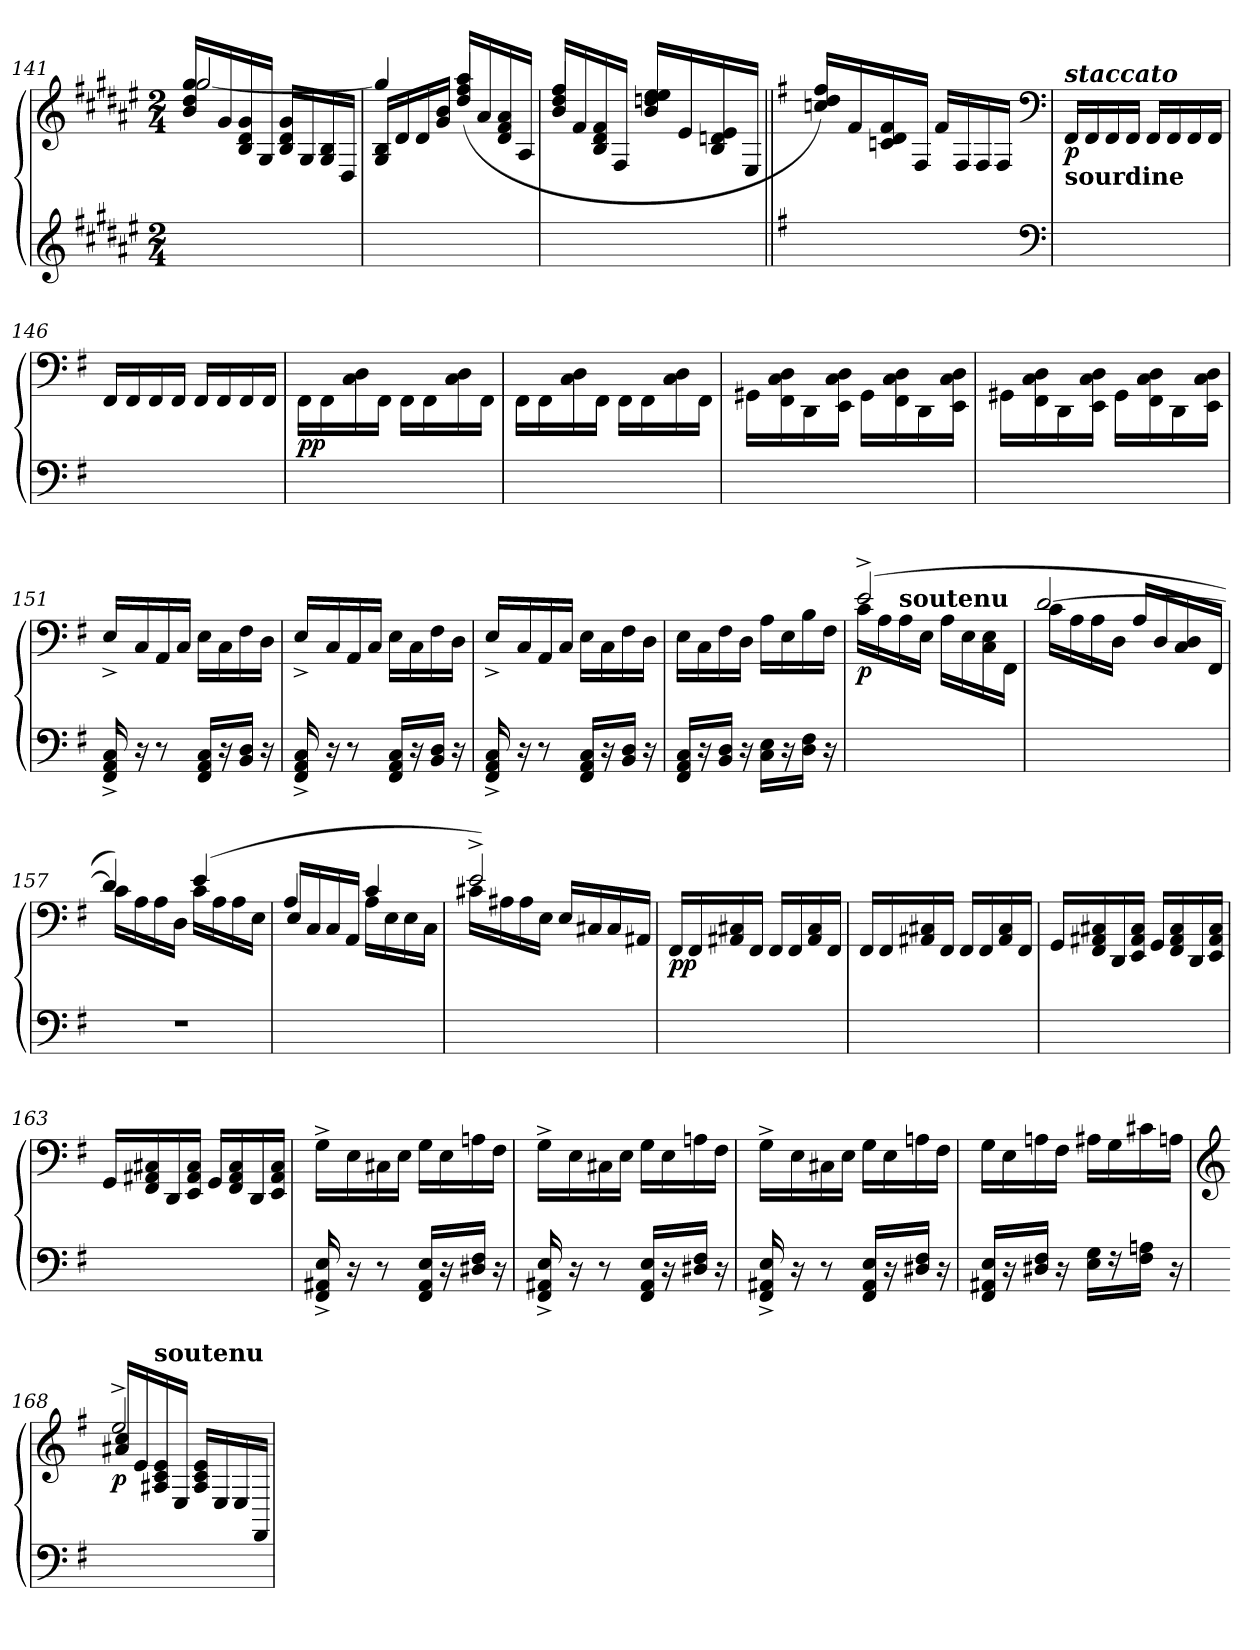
**kern	**kern	**dynam
*part1	*part1	*part1
*staff2	*staff1	*staff1/2
*clefG2	*clefG2	*
*k[f#c#g#d#a#e#]	*k[f#c#g#d#a#e#]	*
*d#:	*d#:	*
*M2/4	*M2/4	*
=141	=141	=141
*	*^	*
2ryy	16b\ 16dd#\ 16gg#\LL	[2gg#/	.
.	16g#\	.	.
.	16B/ 16d#/ 16g#/	.	.
.	16G#/JJ	.	.
.	16B\ 16d#\ 16g#\LL	.	.
.	16G#\	.	.
.	16G#/ 16B/	.	.
.	16D#/JJ	.	.
=142	=142	=142	=142
2ryy	16G#\ 16B\LL	(>4gg#/]	.
.	16d#\	.	.
.	16d#/	.	.
.	16g#/ 16b/JJ	.	.
.	16dd#\ 16ff#\ 16aa#\LL	(>4aa#/	.
.	16a#\	.	.
.	16d#/ 16f#/ 16a#/	.	.
.	16A#/JJ	.	.
=143	=143	=143	=143
2ryy	16b\ 16dd#\ 16ff#\LL	4ff#/	.
.	16f#\	.	.
.	16B/ 16d#/ 16f#/	.	.
.	16F#/JJ	.	.
.	16b\ 16ddn\ 16ee#\LL	4ee#/	.
.	16e#\	.	.
.	16B/ 16dn/ 16e#/	.	.
.	16E#/JJ	.	.
*	*v	*v	*
=144||	=144||	=144||
*k[f#]	*k[f#]	*
*e:	*e:	*
2ryy	(>16ccn\ 16dd\ 16ff#\LL)	.
.	16f#\	.
.	16cn/ 16d/ 16f#/	.
.	16F#/JJ	.
.	16f#/LL	.
.	16F#/	.
.	16F#/	.
.	16F#/JJ	.
*clefF4	*clefF4	*
=145	=145	=145
!	!LO:TX:a:Bi:t=staccato	!
!	!LO:TX:b:B:t=sourdine	!
!	!	!LO:DY:b
2ryy	16FF#/LL	p
.	16FF#/	.
.	16FF#/	.
.	16FF#/JJ	.
.	16FF#/LL	.
.	16FF#/	.
.	16FF#/	.
.	16FF#/JJ	.
=146	=146	=146
2ryy	16FF#/LL	.
.	16FF#/	.
.	16FF#/	.
.	16FF#/JJ	.
.	16FF#/LL	.
.	16FF#/	.
.	16FF#/	.
.	16FF#/JJ	.
!!LO:LB:g=z
=147	=147	=147
!	!	!LO:DY:b
2ryy	16FF#\LL	pp
.	16FF#\	.
.	16C\ 16D\	.
.	16FF#\JJ	.
.	16FF#\LL	.
.	16FF#\	.
.	16C\ 16D\	.
.	16FF#\JJ	.
=148	=148	=148
2ryy	16FF#\LL	.
.	16FF#\	.
.	16C\ 16D\	.
.	16FF#\JJ	.
.	16FF#\LL	.
.	16FF#\	.
.	16C\ 16D\	.
.	16FF#\JJ	.
=149	=149	=149
2ryy	16GG#\LL	.
.	16FF#\ 16C\ 16D\	.
.	16DD/	.
.	16EE\ 16C\ 16D\JJ	.
.	16GG#\LL	.
.	16FF#\ 16C\ 16D\	.
.	16DD/	.
.	16EE\ 16C\ 16D\JJ	.
=150	=150	=150
2ryy	16GG#\LL	.
.	16FF#\ 16C\ 16D\	.
.	16DD/	.
.	16EE\ 16C\ 16D\JJ	.
.	16GG#\LL	.
.	16FF#\ 16C\ 16D\	.
.	16DD/	.
.	16EE\ 16C\ 16D\JJ	.
!!LO:LB:g=z
=151	=151	=151
16FF#^</ 16AA^</ 16C^</	16E^</LL	.
16r	16C/	.
8r	16AA/	.
.	16C/JJ	.
16FF#/ 16AA/ 16C/LL	16E\LL	.
16r	16C\	.
16BB/ 16D/JJ	16F#\	.
16r	16D\JJ	.
=152	=152	=152
16FF#^</ 16AA^</ 16C^</	16E^</LL	.
16r	16C/	.
8r	16AA/	.
.	16C/JJ	.
16FF#/ 16AA/ 16C/LL	16E\LL	.
16r	16C\	.
16BB/ 16D/JJ	16F#\	.
16r	16D\JJ	.
=153	=153	=153
16FF#^</ 16AA^</ 16C^</	16E^</LL	.
16r	16C/	.
8r	16AA/	.
.	16C/JJ	.
16FF#/ 16AA/ 16C/LL	16E\LL	.
16r	16C\	.
16BB/ 16D/JJ	16F#\	.
16r	16D\JJ	.
=154	=154	=154
16FF#/ 16AA/ 16C/LL	16E\LL	.
16r	16C\	.
16BB/ 16D/JJ	16F#\	.
16r	16D\JJ	.
16C\ 16E\LL	16A\LL	.
16r	16E\	.
16D\ 16F#\JJ	16B\	.
16r	16F#\JJ	.
!!LO:LB:g=z
=155	=155	=155
*	*^	*
!	!	!	!LO:DY:b
2ryy	(>2e^>/	16c\LL	p
.	.	16A\	.
!	!	!LO:TX:a:B:t=soutenu	!
.	.	16A\	.
.	.	16E\JJ	.
.	.	16A\LL	.
.	.	16E\	.
.	.	16C\ 16E\	.
.	.	16FF#/JJ	.
=156	=156	=156	=156
2ryy	[2d/	16c\LL	.
.	.	16A\	.
.	.	16A\	.
.	.	16D\JJ	.
.	.	16A\LL	.
.	.	16D\	.
.	.	16C/ 16D/	.
.	.	16FF#/JJ	.
=157	=157	=157	=157
2r	4d/])	16c\LL	.
.	.	16A\	.
.	.	16A\	.
.	.	16D\JJ	.
.	(>4e/	16c\LL	.
.	.	16A\	.
.	.	16A\	.
.	.	16E\JJ	.
=158	=158	=158	=158
2ryy	4A/	16E\LL	.
.	.	16C\	.
.	.	16C/	.
.	.	16AA/JJ	.
.	4c/	16A\LL	.
.	.	16E\	.
.	.	16E\	.
.	.	16C/JJ	.
=159	=159	=159	=159
2ryy	2e^>/)	16c#\LL	.
.	.	16A#\	.
.	.	16A#\	.
.	.	16E\JJ	.
.	.	16E\LL	.
.	.	16C#\	.
.	.	16C#/	.
.	.	16AA#/JJ	.
!!LO:LB:g=z
=160	=160	=160	=160
!	!LO:TX:a:Bi:t=staccato	!	!
!	!	!	!LO:DY:b
*	*v	*v	*
2ryy	16FF#/LL	pp
.	16FF#/	.
.	16AA#/ 16C#/	.
.	16FF#/JJ	.
.	16FF#/LL	.
.	16FF#/	.
.	16AA#/ 16C#/	.
.	16FF#/JJ	.
=161	=161	=161
2ryy	16FF#/LL	.
.	16FF#/	.
.	16AA#/ 16C#/	.
.	16FF#/JJ	.
.	16FF#/LL	.
.	16FF#/	.
.	16AA#/ 16C#/	.
.	16FF#/JJ	.
=162	=162	=162
2ryy	16GG/LL	.
.	16FF#/ 16AA#/ 16C#/	.
.	16DD/	.
.	16EE/ 16AA#/ 16C#/JJ	.
.	16GG/LL	.
.	16FF#/ 16AA#/ 16C#/	.
.	16DD/	.
.	16EE/ 16AA#/ 16C#/JJ	.
=163	=163	=163
2ryy	16GG/LL	.
.	16FF#/ 16AA#/ 16C#/	.
.	16DD/	.
.	16EE/ 16AA#/ 16C#/JJ	.
.	16GG/LL	.
.	16FF#/ 16AA#/ 16C#/	.
.	16DD/	.
.	16EE/ 16AA#/ 16C#/JJ	.
!!LO:PB:g=z
=164	=164	=164
16FF#^</ 16AA#^</ 16E^</	16G^>\LL	.
16r	16E\	.
8r	16C#\	.
.	16E\JJ	.
16FF#/ 16AA#/ 16E/LL	16G\LL	.
16r	16E\	.
16D#/ 16F#/JJ	16An\	.
16r	16F#\JJ	.
=165	=165	=165
16FF#^</ 16AA#^</ 16E^</	16G^>\LL	.
16r	16E\	.
8r	16C#\	.
.	16E\JJ	.
16FF#/ 16AA#/ 16E/LL	16G\LL	.
16r	16E\	.
16D#/ 16F#/JJ	16An\	.
16r	16F#\JJ	.
=166	=166	=166
16FF#^</ 16AA#^</ 16E^</	16G^>\LL	.
16r	16E\	.
8r	16C#\	.
.	16E\JJ	.
16FF#/ 16AA#/ 16E/LL	16G\LL	.
16r	16E\	.
16D#/ 16F#/JJ	16An\	.
16r	16F#\JJ	.
=167	=167	=167
16FF#/ 16AA#/ 16E/LL	16G\LL	.
16r	16E\	.
16D#/ 16F#/JJ	16An\	.
16r	16F#\JJ	.
16E\ 16G\LL	16A#\LL	.
16r	16G\	.
16F#\ 16An\JJ	16c#\	.
16r	16An\JJ	.
!!LO:LB:g=z
=168	=168	=168
*	*clefG2	*
*	*^	*
!	!	!	!LO:DY:b
2ryy	2ee^>/	16a#\ 16cc\LL	p
.	.	16e\	.
!	!	!LO:TX:a:B:t=soutenu	!
.	.	16A#/ 16c/ 16e/	.
.	.	16E/JJ	.
.	.	16A#\ 16c\ 16e\LL	.
.	.	16E\	.
.	.	16E/	.
.	.	16FF#/JJ	.
*	*v	*v	*
=	=	=
*-	*-	*-
